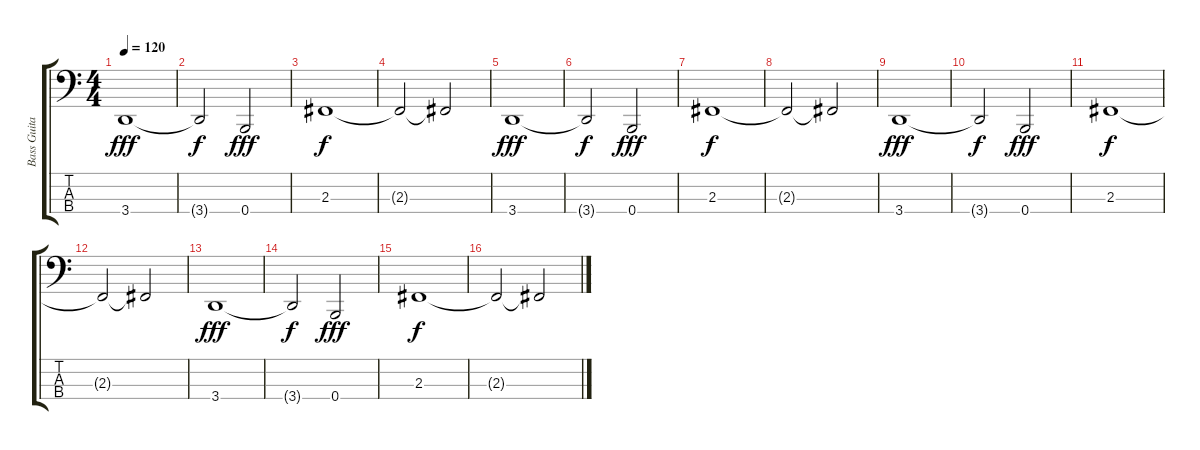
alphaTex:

\track ("Bass Guitar" "Bass Guita") {instrument electricbasspick}
\staff {score tabs}
\tuning (D2 A1 E1 B0) {hide}
\ts (4 4)
\tempo 120
\clef f4
\ks c
3.4.1{dy fff volume 11} |
3.4{t}.2{dy f} 0.4.2{dy fff} |
2.3.1{dy f} |
2.3{t}.2 2.3{t}.2 |
3.4.1{dy fff volume 9} |
3.4{t}.2{dy f} 0.4.2{dy fff} |
2.3.1{dy f} |
2.3{t}.2 2.3{t}.2 |
3.4.1{dy fff volume 7} |
3.4{t}.2{dy f} 0.4.2{dy fff} |
2.3.1{dy f} |
2.3{t}.2 2.3{t}.2 |
3.4.1{dy fff volume 5} |
3.4{t}.2{dy f} 0.4.2{dy fff} |
2.3.1{dy f} |
2.3{t}.2 2.3{t}.2
